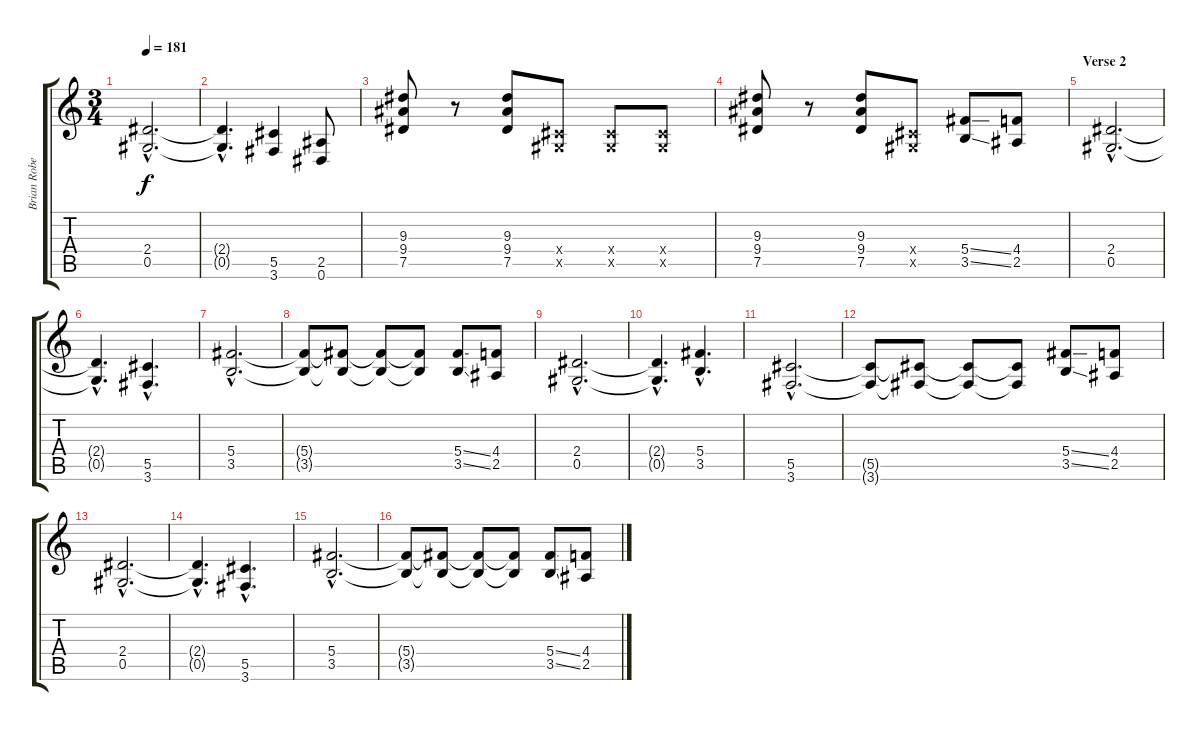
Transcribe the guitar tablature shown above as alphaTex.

\track ("Brian Robertson" "Brian Robe") {instrument overdrivenguitar}
\staff {score tabs}
\tuning (Eb4 Bb3 Gb3 Db3 Ab2 Eb2) {hide}
\ts (3 4)
\tempo 181
\clef g2
\ks c
(2.4{hac} 0.5{hac}).2{d dy f} |
(2.4{hac t} 0.5{hac t}).4{d} (5.5 3.6).4 (2.5 0.6).8 |
(9.3 9.4 7.5).8 r.8 (9.3 9.4 7.5).8 (0.4{x} 0.5{x}).8 (0.4{x} 0.5{x}).8 (0.4{x} 0.5{x}).8 |
(9.3 9.4 7.5).8 r.8 (9.3 9.4 7.5).8 (0.4{x} 0.5{x}).8 (5.4{ss} 3.5{ss}).8 (4.4 2.5).8 |
\section ("" "Verse 2")
(2.4{hac} 0.5{hac}).2{d} |
(2.4{hac t} 0.5{hac t}).4{d} (5.5{hac} 3.6{hac}).4{d} |
(5.4{hac} 3.5{hac}).2{d} |
(5.4{t} 3.5{t}).8 (5.4{t} 3.5{t}).8 (5.4{t} 3.5{t}).8 (5.4{t} 3.5{t}).8 (5.4{ss} 3.5{ss}).8 (4.4 2.5).8 |
(2.4{hac} 0.5{hac}).2{d} |
(2.4{hac t} 0.5{hac t}).4{d} (5.4{hac} 3.5{hac}).4{d} |
(5.5{hac} 3.6{hac}).2{d} |
(5.5{t} 3.6{t}).8 (5.5{t} 3.6{t}).8 (5.5{t} 3.6{t}).8 (5.5{t} 3.6{t}).8 (5.4{ss} 3.5{ss}).8 (4.4 2.5).8 |
(2.4{hac} 0.5{hac}).2{d} |
(2.4{hac t} 0.5{hac t}).4{d} (5.5{hac} 3.6{hac}).4{d} |
(5.4{hac} 3.5{hac}).2{d} |
(5.4{t} 3.5{t}).8 (5.4{t} 3.5{t}).8 (5.4{t} 3.5{t}).8 (5.4{t} 3.5{t}).8 (5.4{ss} 3.5{ss}).8 (4.4 2.5).8
